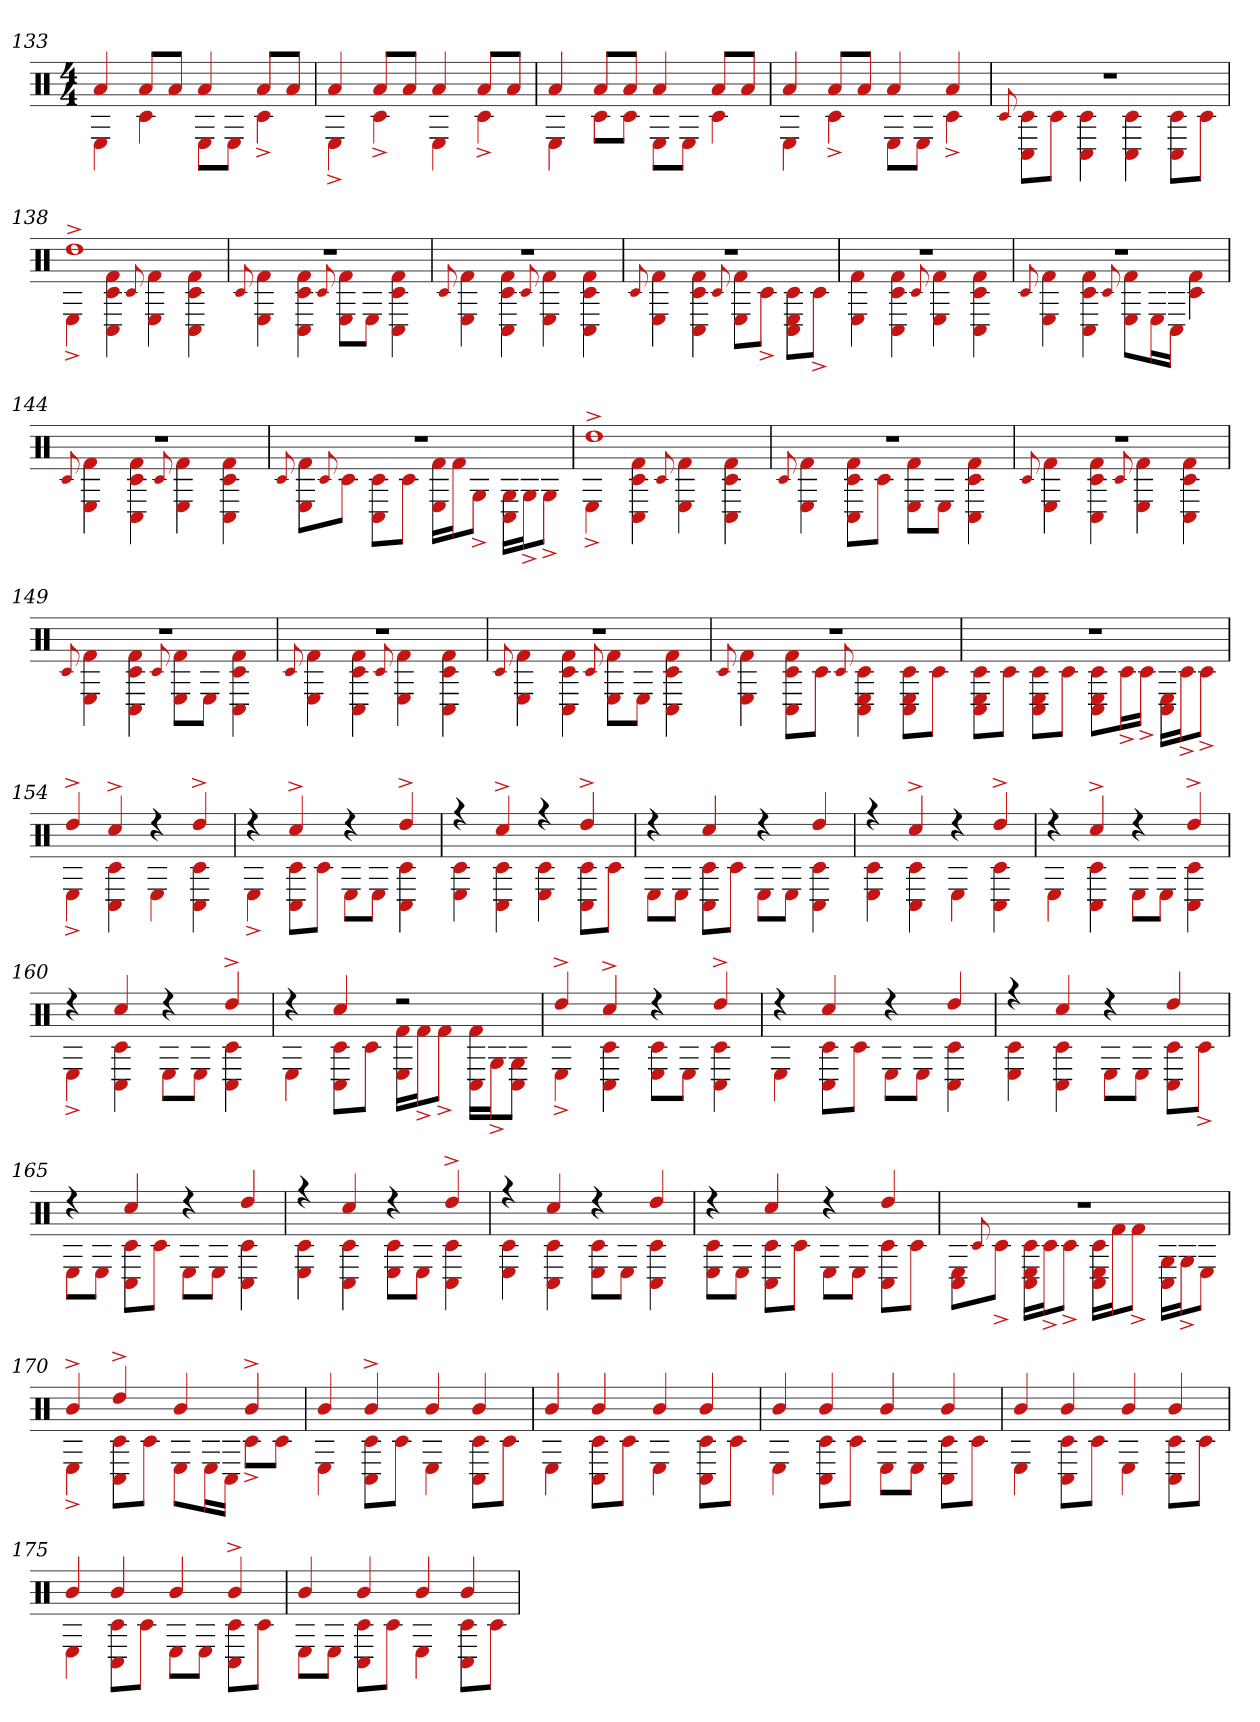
**kern
*part1
*staff1
*clefX
*k[]
*M4/4
=133
*^
4a	4E
8aL	4c#
8aJ	.
4a	8EL
.	8EJ
8aL	4c#^
8aJ	.
=134	=134
4a	4E^
8aL	4c#^
8aJ	.
4a	4E
8aL	4c#^
8aJ	.
=135	=135
4a	4E
8aL	8c#L
8aJ	8c#J
4a	8EL
.	8EJ
8aL	4c#
8aJ	.
=136	=136
4a	4E
8aL	4c#^
8aJ	.
4a	8EL
.	8EJ
4a	4c#^
=137	=137
.	8qqc#
1r	8c# 8C#L
.	8c#J
.	4C# 4c#
.	4C# 4c#
.	8C# 8c#L
.	8c#J
=138	=138
1dd^	4E^
.	4C# 4f# 4c#
.	8qqc#
.	4E 4f#
.	4C# 4c# 4f#
=139	=139
.	8qqc#
1r	4E 4f#
.	4C# 4c# 4f#
.	8qqc#
.	8E 8f#L
.	8EJ
.	4C# 4c# 4f#
=140	=140
.	8qqc#
1r	4E 4f#
.	4C# 4c# 4f#
.	8qqc#
.	4f# 4E
.	4C# 4c# 4f#
=141	=141
.	8qqc#
1r	4E 4f#
.	4C# 4f# 4c#
.	8qqc#
.	8E 8f#L
.	8c#^J
.	8E 8C# 8c#L
.	8c#^J
=142	=142
1r	4E 4f#
.	4C# 4c# 4f#
.	8qqc#
.	4E 4f#
.	4C# 4c# 4f#
=143	=143
.	8qqc#
1r	4E 4f#
.	4C# 4f# 4c#
.	8qqc#
.	8E 8f#L
.	16EL
.	16C#JJ
.	4c# 4f#
=144	=144
.	8qqc#
1r	4E 4f#
.	4C# 4f# 4c#
.	8qqc#
.	4E 4f#
.	4C# 4c# 4f#
=145	=145
.	8qqc#
1r	8E 8f#L
.	8qqc#
.	8c#J
.	8C# 8c#L
.	8c#J
.	16E 16f#LL
.	16f#J
.	8G^J
.	16C# 16GLL
.	16G^J
.	8G^J
=146	=146
1dd^	4E^
.	4C# 4f# 4c#
.	8qqc#
.	4E 4f#
.	4C# 4f# 4c#
=147	=147
.	8qqc#
1r	4E 4f#
.	8C# 8c# 8f#L
.	8c#J
.	8E 8f#L
.	8EJ
.	4C# 4c# 4f#
=148	=148
.	8qqc#
1r	4E 4f#
.	4C# 4f# 4c#
.	8qqc#
.	4E 4f#
.	4C# 4c# 4f#
=149	=149
.	8qqc#
1r	4E 4f#
.	4C# 4c# 4f#
.	8qqc#
.	8E 8f#L
.	8EJ
.	4C# 4f# 4c#
=150	=150
.	8qqc#
1r	4E 4f#
.	4C# 4f# 4c#
.	8qqc#
.	4E 4f#
.	4C# 4c# 4f#
=151	=151
.	8qqc#
1r	4E 4f#
.	4C# 4c# 4f#
.	8qqc#
.	8E 8f#L
.	8EJ
.	4C# 4f# 4c#
=152	=152
.	8qqc#
1r	4E 4f#
.	8C# 8c# 8f#L
.	8c#J
.	8qqc#
.	4E 4C# 4c#
.	8C# 8E 8c#L
.	8c#J
=153	=153
1r	8c# 8C# 8EL
.	8c#J
.	8C# 8E 8c#L
.	8c#J
.	8C# 8E 8c#L
.	16c#^L
.	16c#^JJ
.	16E 16C#LL
.	16c#^J
.	8c#^J
=154	=154
4dd^	4E^
4cc#^	4c# 4C#
4r	4E
4dd^	4C# 4c#
=155	=155
4r	4E^
4cc#^	8C# 8c#L
.	8c#J
4r	8EL
.	8EJ
4dd^	4C# 4c#
=156	=156
4r	4c# 4E
4cc#^	4C# 4c#
4r	4c# 4E
4dd^	8C# 8c#L
.	8c#J
=157	=157
4r	8EL
.	8EJ
4cc#	8C# 8c#L
.	8c#J
4r	8EL
.	8EJ
4dd	4C# 4c#
=158	=158
4r	4c# 4E
4cc#^	4C# 4c#
4r	4E
4dd^	4C# 4c#
=159	=159
4r	4E
4cc#^	4C# 4c#
4r	8EL
.	8EJ
4dd^	4C# 4c#
=160	=160
4r	4E^
4cc#	4C# 4c#
4r	8EL
.	8EJ
4dd^	4C# 4c#
=161	=161
4r	4E
4cc#	8C# 8c#L
.	8c#J
2r	16E 16f#LL
.	16f#^J
.	8f#^J
.	16C# 16f#LL
.	16G^J
.	8G 8C#J
=162	=162
4dd^	4E^
4cc#^	4C# 4c#
4r	8c# 8EL
.	8EJ
4dd^	4C# 4c#
=163	=163
4r	4E
4cc#	8C# 8c#L
.	8c#J
4r	8EL
.	8EJ
4dd	4C# 4c#
=164	=164
4r	4c# 4E
4cc#	4C# 4c#
4r	8EL
.	8EJ
4dd	8C# 8c#L
.	8c#^J
=165	=165
4r	8EL
.	8EJ
4cc#	8C# 8c#L
.	8c#J
4r	8EL
.	8EJ
4dd	4C# 4c#
=166	=166
4r	4c# 4E
4cc#	4C# 4c#
4r	8c# 8EL
.	8EJ
4dd^	4C# 4c#
=167	=167
4r	4c# 4E
4cc#	4C# 4c#
4r	8c# 8EL
.	8EJ
4dd	4C# 4c#
=168	=168
4r	8c# 8EL
.	8EJ
4cc#	8C# 8c#L
.	8c#J
4r	8EL
.	8EJ
4dd	8C# 8c#L
.	8c#J
=169	=169
1r	8C# 8EL
.	8qqc#
.	8c#^J
.	16c# 16C# 16ELL
.	16c#^J
.	8c#^J
.	16c# 16C# 16ELL
.	16f#J
.	8f#^J
.	16G 16C#LL
.	16G^J
.	8EJ
=170	=170
4b^	4E^
4dd^	8c# 8C#L
.	8c#J
4b	8EL
.	16EL
.	16C#JJ
4b^	8c#^L
.	8c#J
=171	=171
4b	4E
4b^	8C# 8c#L
.	8c#J
4b	4E
4b	8C# 8c#L
.	8c#J
=172	=172
4b	4E
4b	8C# 8c#L
.	8c#J
4b	4E
4b	8C# 8c#L
.	8c#J
=173	=173
4b	4E
4b	8C# 8c#L
.	8c#J
4b	8EL
.	8EJ
4b	8C# 8c#L
.	8c#J
=174	=174
4b	4E
4b	8C# 8c#L
.	8c#J
4b	4E
4b	8C# 8c#L
.	8c#J
=175	=175
4b	4E
4b	8C# 8c#L
.	8c#J
4b	8EL
.	8EJ
4b^	8C# 8c#L
.	8c#J
=176	=176
4b	8EL
.	8EJ
4b	8C# 8c#L
.	8c#J
4b	4E
4b	8C# 8c#L
.	8c#J
*v	*v
=
*-
